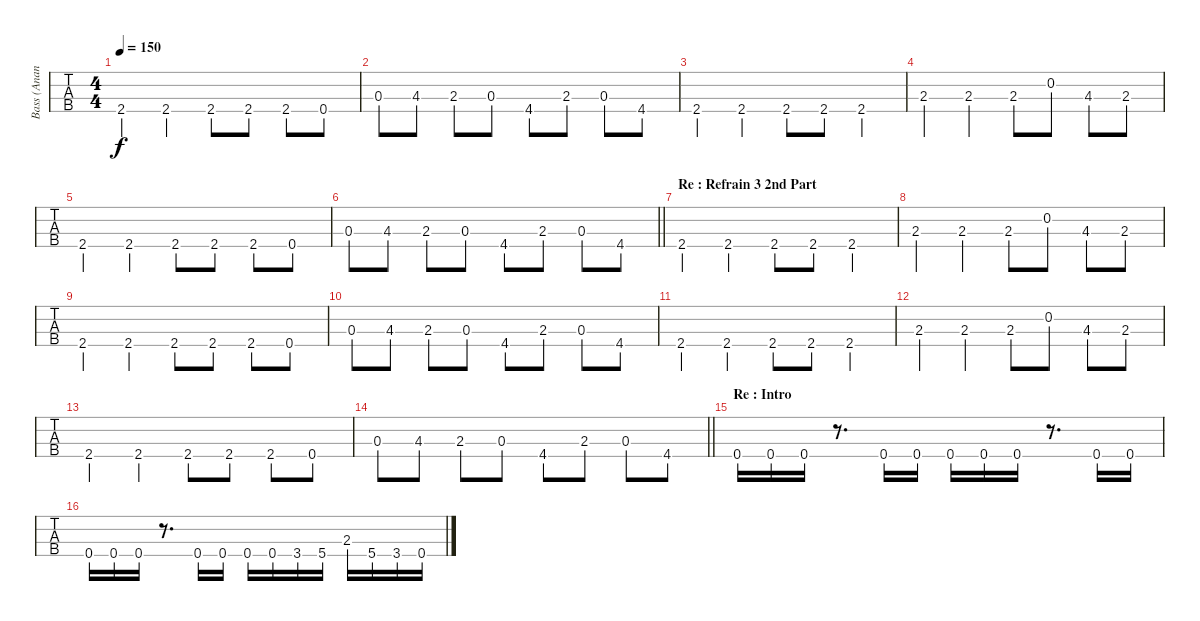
\track ("Bass (Anan Kaddouri)" "Bass (Anan") {instrument electricbassfinger}
\staff {tabs}
\tuning (Gb2 Db2 Ab1 Eb1) {hide}
\ts (4 4)
\tempo 150
\clef f4
\ks c
2.4.4{dy f} 2.4.4 2.4.8 2.4.8 2.4.8 0.4.8 |
0.3.8 4.3.8 2.3.8 0.3.8 4.4.8 2.3.8 0.3.8 4.4.8 |
2.4.4 2.4.4 2.4.8 2.4.8 2.4.4 |
2.3.4 2.3.4 2.3.8 0.2.8 4.3.8 2.3.8 |
2.4.4 2.4.4 2.4.8 2.4.8 2.4.8 0.4.8 |
\barLineRight lightlight
0.3.8 4.3.8 2.3.8 0.3.8 4.4.8 2.3.8 0.3.8 4.4.8 |
\section ("" "Re : Refrain 3 2nd Part")
2.4.4 2.4.4 2.4.8 2.4.8 2.4.4 |
2.3.4 2.3.4 2.3.8 0.2.8 4.3.8 2.3.8 |
2.4.4 2.4.4 2.4.8 2.4.8 2.4.8 0.4.8 |
0.3.8 4.3.8 2.3.8 0.3.8 4.4.8 2.3.8 0.3.8 4.4.8 |
2.4.4 2.4.4 2.4.8 2.4.8 2.4.4 |
2.3.4 2.3.4 2.3.8 0.2.8 4.3.8 2.3.8 |
2.4.4 2.4.4 2.4.8 2.4.8 2.4.8 0.4.8 |
\barLineRight lightlight
0.3.8 4.3.8 2.3.8 0.3.8 4.4.8 2.3.8 0.3.8 4.4.8 |
\section ("" "Re : Intro")
0.4.16 0.4.16 0.4.16 r.8{d} 0.4.16 0.4.16 0.4.16 0.4.16 0.4.16 r.8{d} 0.4.16 0.4.16 |
0.4.16 0.4.16 0.4.16 r.8{d} 0.4.16 0.4.16 0.4.16 0.4.16 3.4.16 5.4.16 2.3.16 5.4.16 3.4.16 0.4.16
